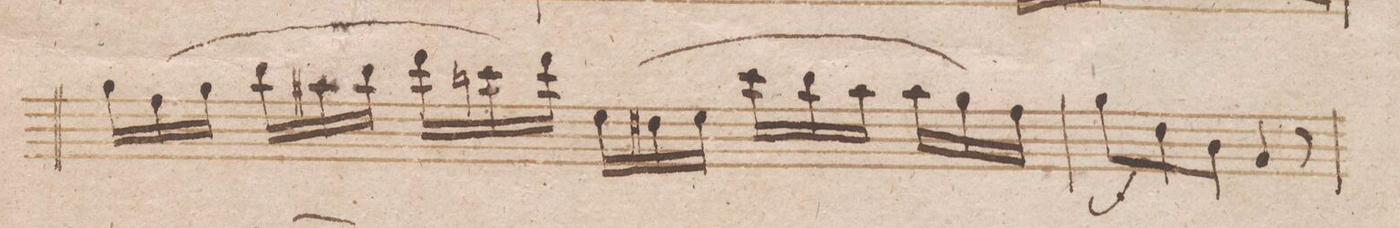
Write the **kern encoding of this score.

**kern	**dynam
*I"Fagotto 1mo	*
*clefF4	*
*k[b-e-]	*
*M6/8	*
24B-\LL	.
(24A\	.
24B-\JJ	.
24d\LL	.
24c#X\	.
24d\JJ	.
24f\LL	.
24en\	.
24f\JJ)	.
24G\LL	.
(24F#X\	.
24G\JJ	.
24e\LL	.
24d\	.
24c#\JJ	.
24c#\LL	.
24B-\)	.
24A\JJ	.
=14	=14
8B-\L	f
8F\	.
8D\J	.
4BB-/	.
8r	.
=15	=15
*-	*-
